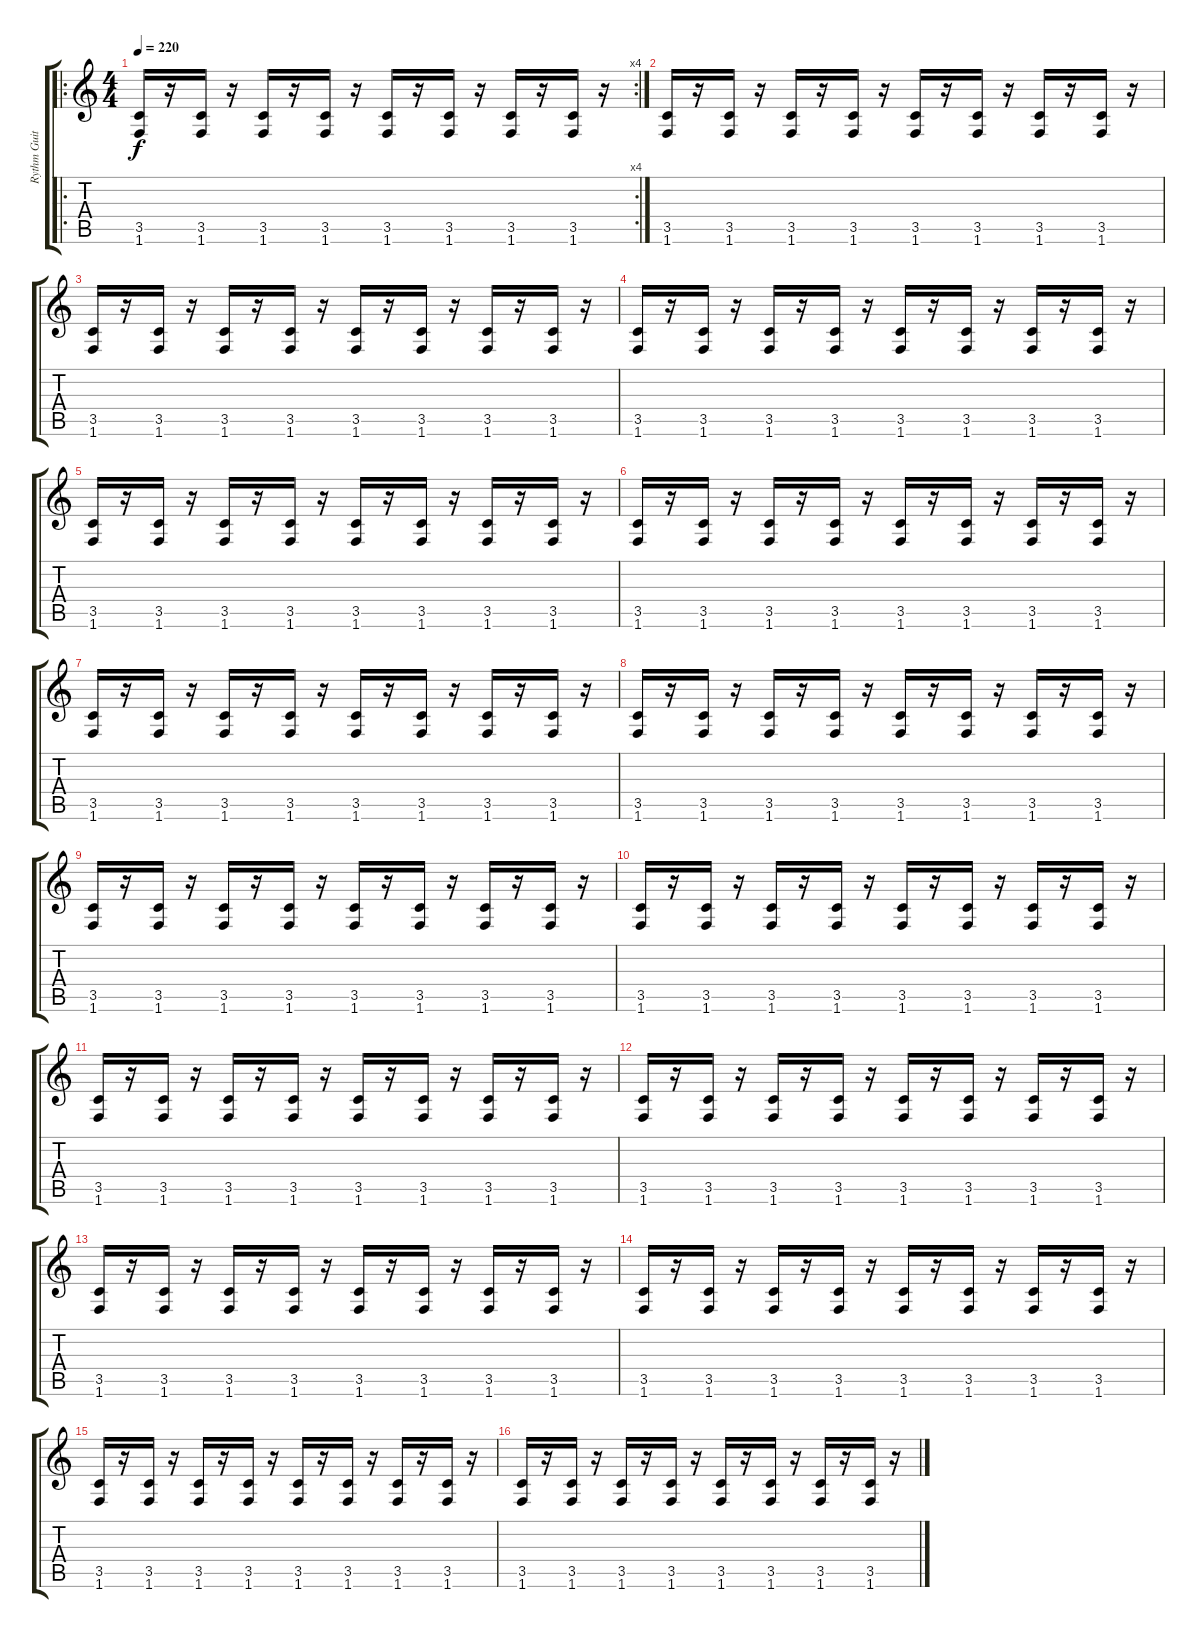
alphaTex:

\track ("Rythm Guitar " "Rythm Guit") {instrument distortionguitar}
\staff {score tabs}
\tuning (E4 B3 G3 D3 A2 E2) {hide}
\ro
\rc 4
\ts (4 4)
\tempo 220
\clef g2
\ks c
(3.5 1.6).16{dy f instrument distortionguitar} r.16 (3.5 1.6).16 r.16 (3.5 1.6).16 r.16 (3.5 1.6).16 r.16 (3.5 1.6).16 r.16 (3.5 1.6).16 r.16 (3.5 1.6).16 r.16 (3.5 1.6).16 r.16 |
(3.5 1.6).16 r.16 (3.5 1.6).16 r.16 (3.5 1.6).16 r.16 (3.5 1.6).16 r.16 (3.5 1.6).16 r.16 (3.5 1.6).16 r.16 (3.5 1.6).16 r.16 (3.5 1.6).16 r.16 |
(3.5 1.6).16 r.16 (3.5 1.6).16 r.16 (3.5 1.6).16 r.16 (3.5 1.6).16 r.16 (3.5 1.6).16 r.16 (3.5 1.6).16 r.16 (3.5 1.6).16 r.16 (3.5 1.6).16 r.16 |
(3.5 1.6).16 r.16 (3.5 1.6).16 r.16 (3.5 1.6).16 r.16 (3.5 1.6).16 r.16 (3.5 1.6).16 r.16 (3.5 1.6).16 r.16 (3.5 1.6).16 r.16 (3.5 1.6).16 r.16 |
(3.5 1.6).16 r.16 (3.5 1.6).16 r.16 (3.5 1.6).16 r.16 (3.5 1.6).16 r.16 (3.5 1.6).16 r.16 (3.5 1.6).16 r.16 (3.5 1.6).16 r.16 (3.5 1.6).16 r.16 |
(3.5 1.6).16 r.16 (3.5 1.6).16 r.16 (3.5 1.6).16 r.16 (3.5 1.6).16 r.16 (3.5 1.6).16 r.16 (3.5 1.6).16 r.16 (3.5 1.6).16 r.16 (3.5 1.6).16 r.16 |
(3.5 1.6).16 r.16 (3.5 1.6).16 r.16 (3.5 1.6).16 r.16 (3.5 1.6).16 r.16 (3.5 1.6).16 r.16 (3.5 1.6).16 r.16 (3.5 1.6).16 r.16 (3.5 1.6).16 r.16 |
(3.5 1.6).16 r.16 (3.5 1.6).16 r.16 (3.5 1.6).16 r.16 (3.5 1.6).16 r.16 (3.5 1.6).16 r.16 (3.5 1.6).16 r.16 (3.5 1.6).16 r.16 (3.5 1.6).16 r.16 |
(3.5 1.6).16 r.16 (3.5 1.6).16 r.16 (3.5 1.6).16 r.16 (3.5 1.6).16 r.16 (3.5 1.6).16 r.16 (3.5 1.6).16 r.16 (3.5 1.6).16 r.16 (3.5 1.6).16 r.16 |
(3.5 1.6).16 r.16 (3.5 1.6).16 r.16 (3.5 1.6).16 r.16 (3.5 1.6).16 r.16 (3.5 1.6).16 r.16 (3.5 1.6).16 r.16 (3.5 1.6).16 r.16 (3.5 1.6).16 r.16 |
(3.5 1.6).16 r.16 (3.5 1.6).16 r.16 (3.5 1.6).16 r.16 (3.5 1.6).16 r.16 (3.5 1.6).16 r.16 (3.5 1.6).16 r.16 (3.5 1.6).16 r.16 (3.5 1.6).16 r.16 |
(3.5 1.6).16 r.16 (3.5 1.6).16 r.16 (3.5 1.6).16 r.16 (3.5 1.6).16 r.16 (3.5 1.6).16 r.16 (3.5 1.6).16 r.16 (3.5 1.6).16 r.16 (3.5 1.6).16 r.16 |
(3.5 1.6).16 r.16 (3.5 1.6).16 r.16 (3.5 1.6).16 r.16 (3.5 1.6).16 r.16 (3.5 1.6).16 r.16 (3.5 1.6).16 r.16 (3.5 1.6).16 r.16 (3.5 1.6).16 r.16 |
(3.5 1.6).16 r.16 (3.5 1.6).16 r.16 (3.5 1.6).16 r.16 (3.5 1.6).16 r.16 (3.5 1.6).16 r.16 (3.5 1.6).16 r.16 (3.5 1.6).16 r.16 (3.5 1.6).16 r.16 |
(3.5 1.6).16 r.16 (3.5 1.6).16 r.16 (3.5 1.6).16 r.16 (3.5 1.6).16 r.16 (3.5 1.6).16 r.16 (3.5 1.6).16 r.16 (3.5 1.6).16 r.16 (3.5 1.6).16 r.16 |
(3.5 1.6).16 r.16 (3.5 1.6).16 r.16 (3.5 1.6).16 r.16 (3.5 1.6).16 r.16 (3.5 1.6).16 r.16 (3.5 1.6).16 r.16 (3.5 1.6).16 r.16 (3.5 1.6).16 r.16
